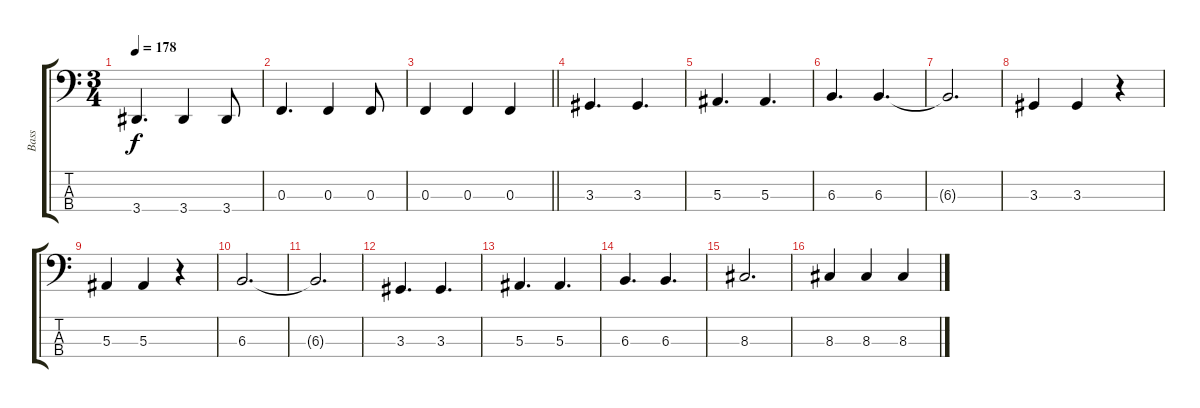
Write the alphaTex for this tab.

\track ("Bass" "Bass") {instrument slapbass1}
\staff {score tabs}
\tuning (Eb2 Bb1 F1 C1) {hide}
\ts (3 4)
\tempo 178
\clef f4
\ks c
3.4.4{d dy f} 3.4.4 3.4.8 |
0.3.4{d} 0.3.4 0.3.8 |
\barLineRight lightlight
0.3.4 0.3.4 0.3.4 |
3.3.4{d} 3.3.4{d} |
5.3.4{d} 5.3.4{d} |
6.3.4{d} 6.3.4{d} |
6.3{t}.2{d} |
3.3.4 3.3.4 r.4 |
5.3.4 5.3.4 r.4 |
6.3.2{d} |
6.3{t}.2{d} |
3.3.4{d} 3.3.4{d} |
5.3.4{d} 5.3.4{d} |
6.3.4{d} 6.3.4{d} |
8.3.2{d} |
8.3.4 8.3.4 8.3.4
